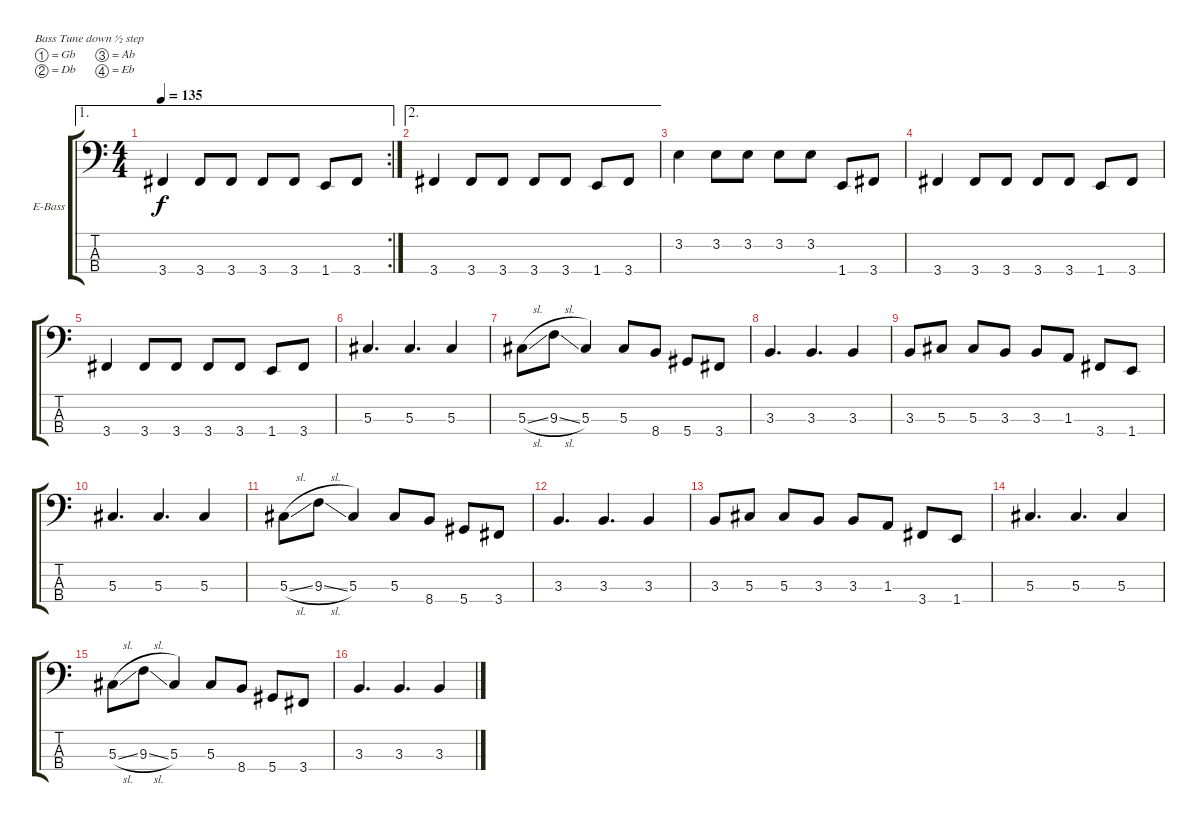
\bracketExtendMode groupsimilarinstruments
\firstSystemTrackNameOrientation horizontal
\otherSystemsTrackNameOrientation horizontal
\track ("±´Ë¾" "E-Bass") {instrument electricbassfinger}
\staff {score tabs}
\tuning (Gb2 Db2 Ab1 Eb1)
\ae 1
\rc 2
\ts (4 4)
\tempo 135
\clef f4
\ks c
3.4.4{dy f} 3.4.8 3.4.8 3.4.8 3.4.8 1.4.8 3.4.8 |
\ae 2
3.4.4 3.4.8 3.4.8 3.4.8 3.4.8 1.4.8 3.4.8 |
3.2.4 3.2.8 3.2.8 3.2.8 3.2.8 1.4.8 3.4.8 |
3.4.4 3.4.8 3.4.8 3.4.8 3.4.8 1.4.8 3.4.8 |
3.4.4 3.4.8 3.4.8 3.4.8 3.4.8 1.4.8 3.4.8 |
5.3.4{d} 5.3.4{d} 5.3.4 |
5.3{sl}.8 9.3{sl}.8 5.3.4 5.3.8 8.4.8 5.4.8 3.4.8 |
3.3.4{d} 3.3.4{d} 3.3.4 |
3.3.8 5.3.8 5.3.8 3.3.8 3.3.8 1.3.8 3.4.8 1.4.8 |
5.3.4{d} 5.3.4{d} 5.3.4 |
5.3{sl}.8 9.3{sl}.8 5.3.4 5.3.8 8.4.8 5.4.8 3.4.8 |
3.3.4{d} 3.3.4{d} 3.3.4 |
3.3.8 5.3.8 5.3.8 3.3.8 3.3.8 1.3.8 3.4.8 1.4.8 |
5.3.4{d} 5.3.4{d} 5.3.4 |
5.3{sl}.8 9.3{sl}.8 5.3.4 5.3.8 8.4.8 5.4.8 3.4.8 |
3.3.4{d} 3.3.4{d} 3.3.4
